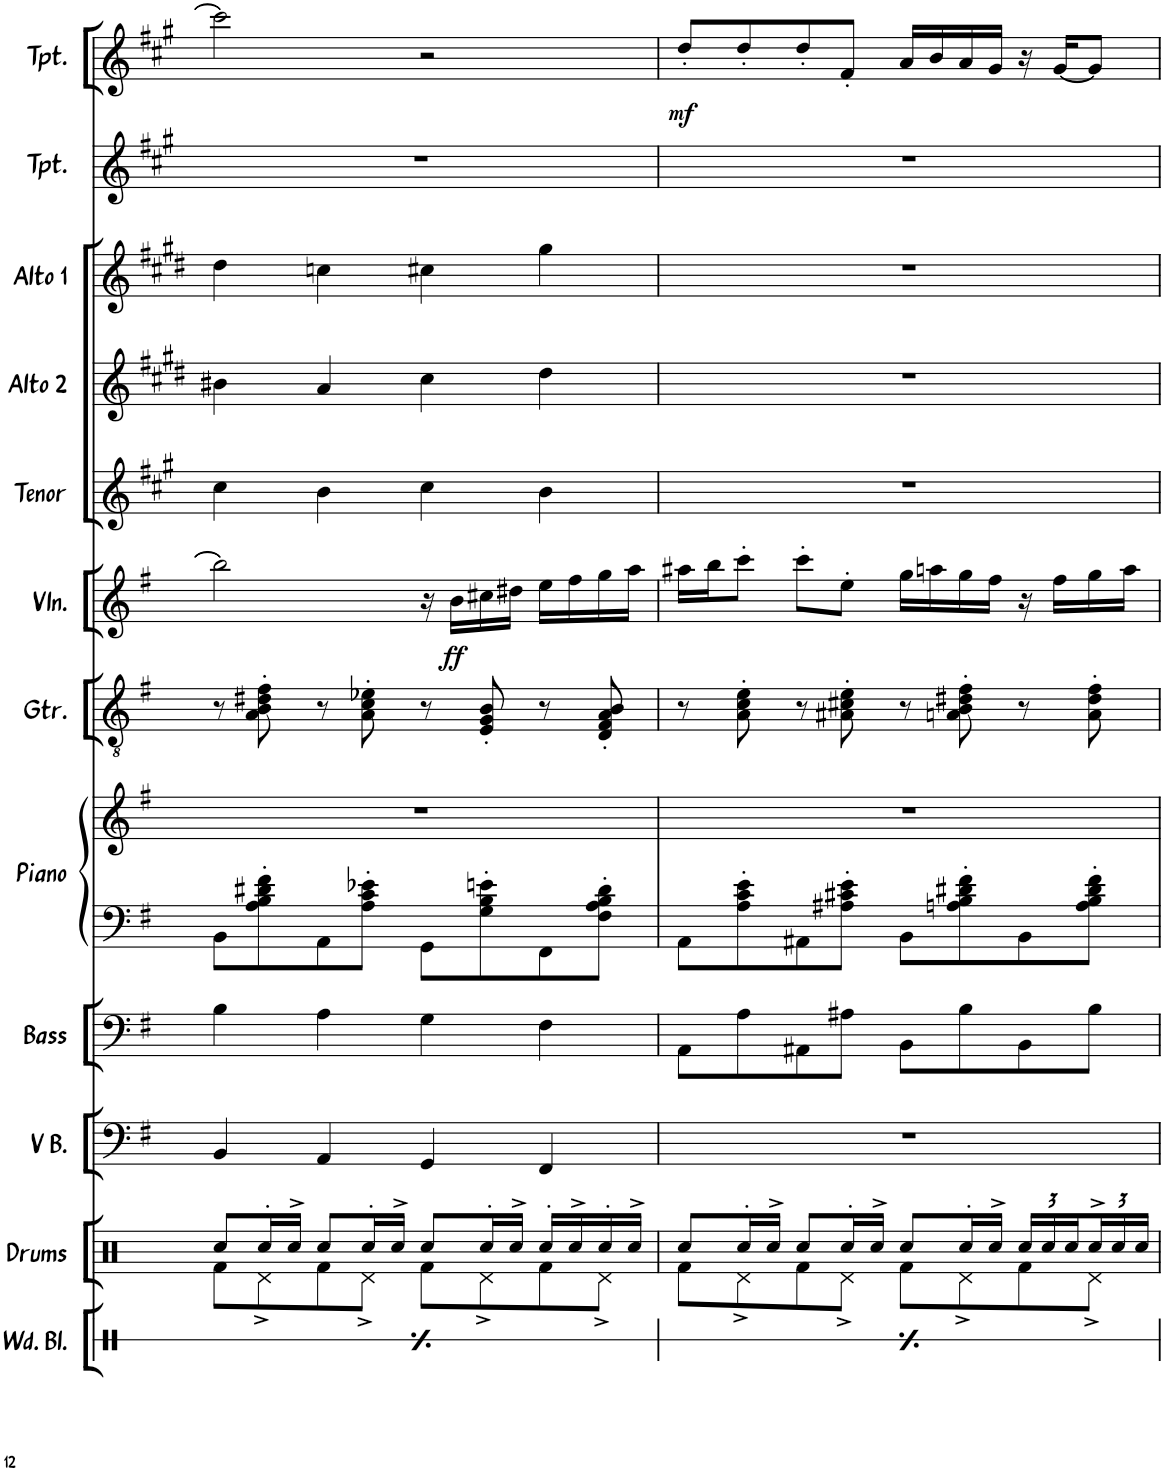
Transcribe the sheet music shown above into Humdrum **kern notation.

**kern	**kern	**kern	**kern	**kern	**kern	**kern	**kern	**kern	**dynam	**kern	**kern	**kern	**kern	**kern	**dynam
*part13	*part12	*part11	*part10	*part9	*part8	*part8	*part7	*part6	*part6	*part5	*part4	*part3	*part2	*part1	*part1
*staff14	*staff13	*staff12	*staff11	*staff10	*staff9	*staff8	*staff7	*staff6	*staff6	*staff5	*staff4	*staff3	*staff2	*staff1	*staff1
*I"Wood Blocks	*I"Drums	*I"Vocal Bass	*I"Double Bass	*I"Bass	*I"Piano	*	*I"Guitar	*I"Violin	*	*I"Tenor Sax	*I"Alto Sax 2	*I"Alto Sax 1	*I"Trumpet	*I"Trumpet	*
*I'Wd. Bl.	*I'Drums	*I'V B.	*I'Db.	*I'Bass	*I'Piano	*	*I'Gtr.	*I'Vln.	*	*I'Tenor	*I'Alto 2	*I'Alto 1	*I'Tpt.	*I'Tpt.	*
!!LO:PB:g=z
*clefX	*clefX	*clefF4	*clefF4	*clefF4	*clefF4	*clefG2	*clefGv2	*clefG2	*	*clefG2	*clefG2	*clefG2	*clefG2	*clefG2	*
*	*	*	*Trd7c12	*Trd7c12	*	*	*	*	*	*Trd8c14	*Trd5c9	*Trd5c9	*Trd1c2	*Trd1c2	*
*k[]	*k[]	*k[f#]	*k[f#]	*k[f#]	*k[f#]	*k[f#]	*k[f#]	*k[f#]	*	*k[f#c#g#]	*k[f#c#g#d#]	*k[f#c#g#d#]	*k[f#c#g#]	*k[f#c#g#]	*
*M4/4	*M4/4	*M4/4	*M4/4	*M4/4	*M4/4	*M4/4	*M4/4	*M4/4	*	*M4/4	*M4/4	*M4/4	*M4/4	*M4/4	*
=26	=26	=26	=26	=26	=26	=26	=26	=26	=26	=26	=26	=26	=26	=26	=26
*	*^	*	*	*	*	*	*	*	*	*	*	*	*	*	*
8Rf/	8Rcc/L	8Rf\L	4BB/	4B	4B\	8BB\L	1r	8r	2bb\]	.	4cc#\	4b#X\	4dd#\	1r	2ccc#\]	.
16r	16Rcc'/L	8Rd^\	.	.	.	8A\' 8B\' 8d#X\' 8f#\'	.	8A\' 8B\' 8d#X\' 8f#\'	.	.	.	.	.	.	.	.
16Rf^/	16Rcc^/JJ	.	.	.	.	.	.	.	.	.	.	.	.	.	.	.
4Rd/	8Rcc/L	8Rf\	4AA/	4A	4A\	8AA\	.	8r	.	.	4b\	4a/	4ccn\	.	.	.
.	16Rcc'/L	8Rd^\J	.	.	.	8A\' 8c\' 8e-X\'J	.	8A\' 8c\' 8e-X\'	.	.	.	.	.	.	.	.
.	16Rcc^/JJ	.	.	.	.	.	.	.	.	.	.	.	.	.	.	.
4Rf/	8Rcc/L	8Rf\L	4GG/	4G	4G\	8GG\L	.	8r	16r	.	4cc#\	4cc#\	4cc#X\	.	2r	.
!	!	!	!	!	!	!	!	!	!	!LO:DY:b	!	!	!	!	!	!
.	.	.	.	.	.	.	.	.	16b\LL	ff	.	.	.	.	.	.
.	16Rcc'/L	8Rd^\	.	.	.	8G\' 8B\' 8en\'	.	8E/' 8G/' 8B/'	16cc#X\	.	.	.	.	.	.	.
.	16Rcc^/JJ	.	.	.	.	.	.	.	16dd#X\JJ	.	.	.	.	.	.	.
4Rf/	16Rcc'/LL	8Rf\	4FF#/	4F#	4F#\	8FF#\	.	8r	16ee\LL	.	4b\	4dd#\	4gg#\	.	.	.
.	16Rcc^/	.	.	.	.	.	.	.	16ff#\	.	.	.	.	.	.	.
.	16Rcc'/	8Rd^\J	.	.	.	8F#\' 8A\' 8B\' 8d#\'J	.	8D/' 8F#/' 8A/' 8B/'	16gg\	.	.	.	.	.	.	.
.	16Rcc^/JJ	.	.	.	.	.	.	.	16aa\JJ	.	.	.	.	.	.	.
=27	=27	=27	=27	=27	=27	=27	=27	=27	=27	=27	=27	=27	=27	=27	=27	=27
!	!	!	!	!	!	!	!	!	!	!	!	!	!	!	!	!LO:DY:b
8Rf/	8Rcc/L	8Rf\L	1r	8AA\L	8AA\L	8AA\L	1r	8r	16aa#X\LL	.	1r	1r	1r	1r	8dd'/L	mf
.	.	.	.	.	.	.	.	.	16bb\J	.	.	.	.	.	.	.
16r	16Rcc'/L	8Rd^\	.	8A\J	8A\	8A\' 8c\' 8e\'	.	8A\' 8c\' 8e\'	8ccc'\J	.	.	.	.	.	8dd'/	.
16Rf^/	16Rcc^/JJ	.	.	.	.	.	.	.	.	.	.	.	.	.	.	.
4Rd/	8Rcc/L	8Rf\	.	8AA#X\L	8AA#X\	8AA#X\	.	8r	8ccc'\L	.	.	.	.	.	8dd'/	.
.	16Rcc'/L	8Rd^\J	.	8A#X\J	8A#X\J	8A#X\' 8c#X\' 8e\'J	.	8A#X\' 8c#X\' 8e\'	8ee'\J	.	.	.	.	.	8f#'/J	.
.	16Rcc^/JJ	.	.	.	.	.	.	.	.	.	.	.	.	.	.	.
4Rf/	8Rcc/L	8Rf\L	.	8BB\L	8BB\L	8BB\L	.	8r	16gg\LL	.	.	.	.	.	16a/LL	.
.	.	.	.	.	.	.	.	.	16aan\	.	.	.	.	.	16b/	.
.	16Rcc'/L	8Rd^\	.	8B\J	8B\	8An\' 8B\' 8d#X\' 8f#\'	.	8An\' 8B\' 8d#X\' 8f#\'	16gg\	.	.	.	.	.	16a/	.
.	16Rcc^/JJ	.	.	.	.	.	.	.	16ff#\JJ	.	.	.	.	.	16g#/JJ	.
*	*Xbrackettup	*	*	*	*	*	*	*	*	*	*	*	*	*	*	*
4Rf/	24Rcc/LL	8Rf\	.	8BB\L	8BB\	8BB\	.	8r	16r	.	.	.	.	.	16r	.
.	24Rcc/	.	.	.	.	.	.	.	.	.	.	.	.	.	.	.
.	.	.	.	.	.	.	.	.	16ff#\LL	.	.	.	.	.	[16g#/KL	.
.	24Rcc/	.	.	.	.	.	.	.	.	.	.	.	.	.	.	.
.	24Rcc^/	8Rd^\J	.	8B\J	8B\J	8A\' 8B\' 8d#\' 8f#\'J	.	8A\' 8d#\' 8f#\'	16gg\	.	.	.	.	.	8g#/J]	.
.	24Rcc/	.	.	.	.	.	.	.	.	.	.	.	.	.	.	.
.	.	.	.	.	.	.	.	.	16aa\JJ	.	.	.	.	.	.	.
.	24Rcc/JJ	.	.	.	.	.	.	.	.	.	.	.	.	.	.	.
*	*v	*v	*	*	*	*	*	*	*	*	*	*	*	*	*	*
=	=	=	=	=	=	=	=	=	=	=	=	=	=	=	=
*-	*-	*-	*-	*-	*-	*-	*-	*-	*-	*-	*-	*-	*-	*-	*-
